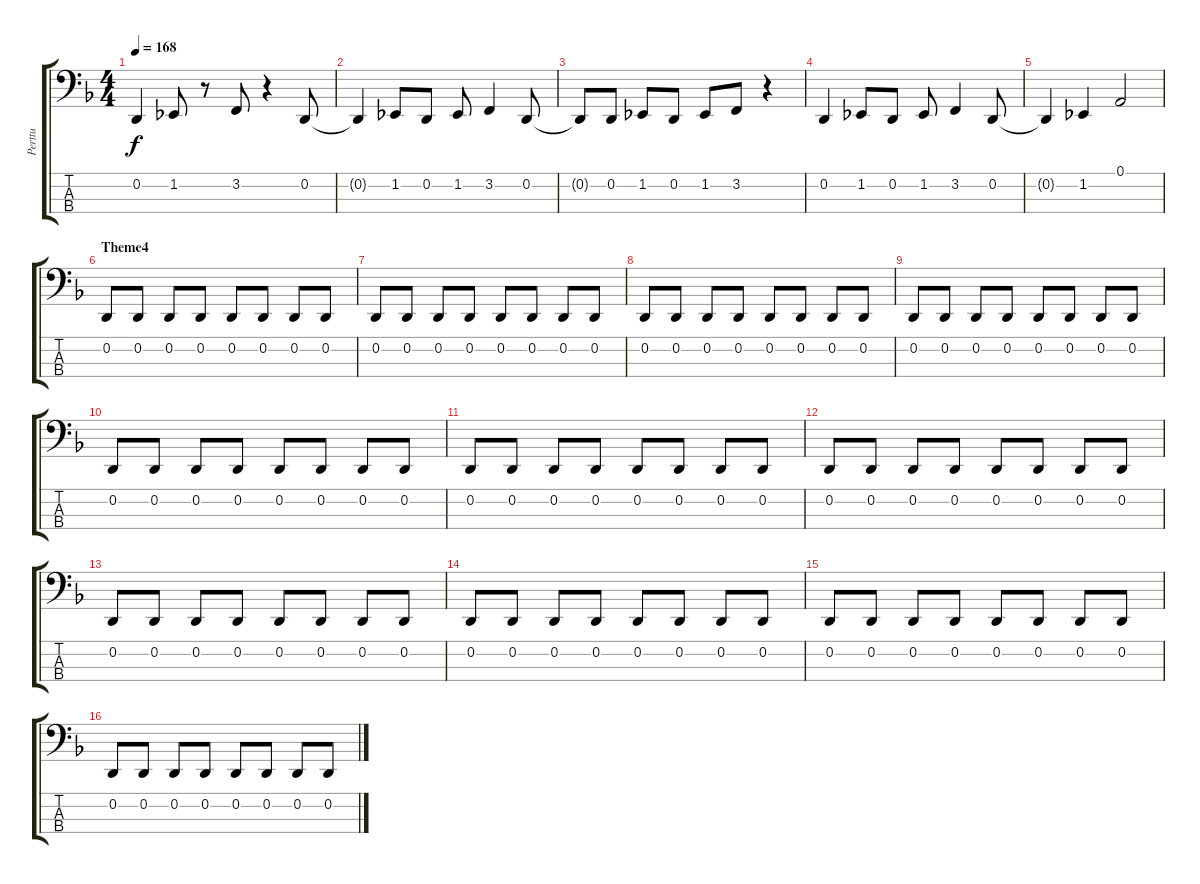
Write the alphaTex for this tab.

\track ("Perttu" "Perttu") {instrument pizzicatostrings}
\staff {score tabs}
\tuning (A2 D2 G1 C1) {hide}
\ts (4 4)
\tempo 168
\clef f4
\ks f
0.2{t}.4{dy f} 1.2.8 r.8 3.2.8 r.4 0.2.8 |
0.2{t}.4 1.2.8 0.2.8 1.2.8 3.2.4 0.2.8 |
0.2{t}.8 0.2.8 1.2.8 0.2.8 1.2.8 3.2.8 r.4 |
0.2.4 1.2.8 0.2.8 1.2.8 3.2.4 0.2.8{volume 16} |
0.2{t}.4 1.2.4 0.1.2 |
\section ("" "Theme4")
0.2.8{volume 13} 0.2.8 0.2.8 0.2.8 0.2.8 0.2.8 0.2.8 0.2.8 |
0.2.8 0.2.8 0.2.8 0.2.8 0.2.8 0.2.8 0.2.8 0.2.8 |
0.2.8 0.2.8 0.2.8 0.2.8 0.2.8 0.2.8 0.2.8 0.2.8 |
0.2.8 0.2.8 0.2.8 0.2.8 0.2.8 0.2.8 0.2.8 0.2.8 |
0.2.8 0.2.8 0.2.8 0.2.8 0.2.8 0.2.8 0.2.8 0.2.8 |
0.2.8 0.2.8 0.2.8 0.2.8 0.2.8 0.2.8 0.2.8 0.2.8 |
0.2.8 0.2.8 0.2.8 0.2.8 0.2.8 0.2.8 0.2.8 0.2.8 |
0.2.8 0.2.8 0.2.8 0.2.8 0.2.8 0.2.8 0.2.8 0.2.8 |
0.2.8 0.2.8 0.2.8 0.2.8 0.2.8 0.2.8 0.2.8 0.2.8 |
0.2.8 0.2.8 0.2.8 0.2.8 0.2.8 0.2.8 0.2.8 0.2.8 |
0.2.8 0.2.8 0.2.8 0.2.8 0.2.8 0.2.8 0.2.8 0.2.8
